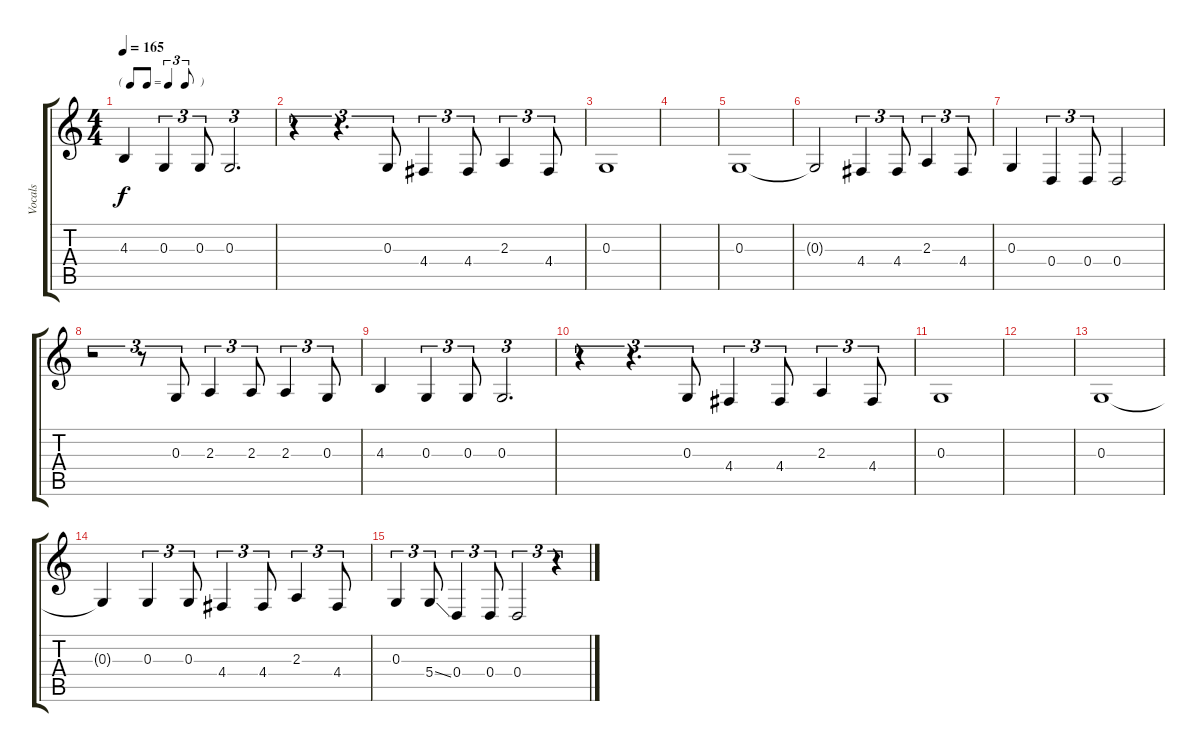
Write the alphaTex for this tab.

\track ("Vocals" "Vocals") {instrument tenorsax}
\staff {score tabs}
\tuning (E4 B3 G3 D3 A2 E2) {hide}
\ts (4 4)
\tf triplet8th
\tempo 165
\clef g2
\ks c
4.3.4{dy f} 0.3.4{tu (3 2)} 0.3.8{tu (3 2)} 0.3.2{d tu (3 2)} |
r.4{tu (3 2)} r.4{d tu (3 2)} 0.3.8{tu (3 2)} 4.4.4{tu (3 2)} 4.4.8{tu (3 2)} 2.3.4{tu (3 2)} 4.4.8{tu (3 2)} |
0.3.1 |
|
0.3.1 |
0.3{t}.2 4.4.4{tu (3 2)} 4.4.8{tu (3 2)} 2.3.4{tu (3 2)} 4.4.8{tu (3 2)} |
0.3.4 0.4.4{tu (3 2)} 0.4.8{tu (3 2)} 0.4.2 |
r.2{tu (3 2)} r.8{tu (3 2)} 0.3.8{tu (3 2)} 2.3.4{tu (3 2)} 2.3.8{tu (3 2)} 2.3.4{tu (3 2)} 0.3.8{tu (3 2)} |
4.3.4 0.3.4{tu (3 2)} 0.3.8{tu (3 2)} 0.3.2{d tu (3 2)} |
r.4{tu (3 2)} r.4{d tu (3 2)} 0.3.8{tu (3 2)} 4.4.4{tu (3 2)} 4.4.8{tu (3 2)} 2.3.4{tu (3 2)} 4.4.8{tu (3 2)} |
0.3.1 |
|
0.3.1 |
0.3{t}.4 0.3.4{tu (3 2)} 0.3.8{tu (3 2)} 4.4.4{tu (3 2)} 4.4.8{tu (3 2)} 2.3.4{tu (3 2)} 4.4.8{tu (3 2)} |
0.3.4{tu (3 2)} 5.4{ss}.8{tu (3 2)} 0.4.4{tu (3 2)} 0.4.8{tu (3 2)} 0.4.2{tu (3 2)} r.4{tu (3 2)}
